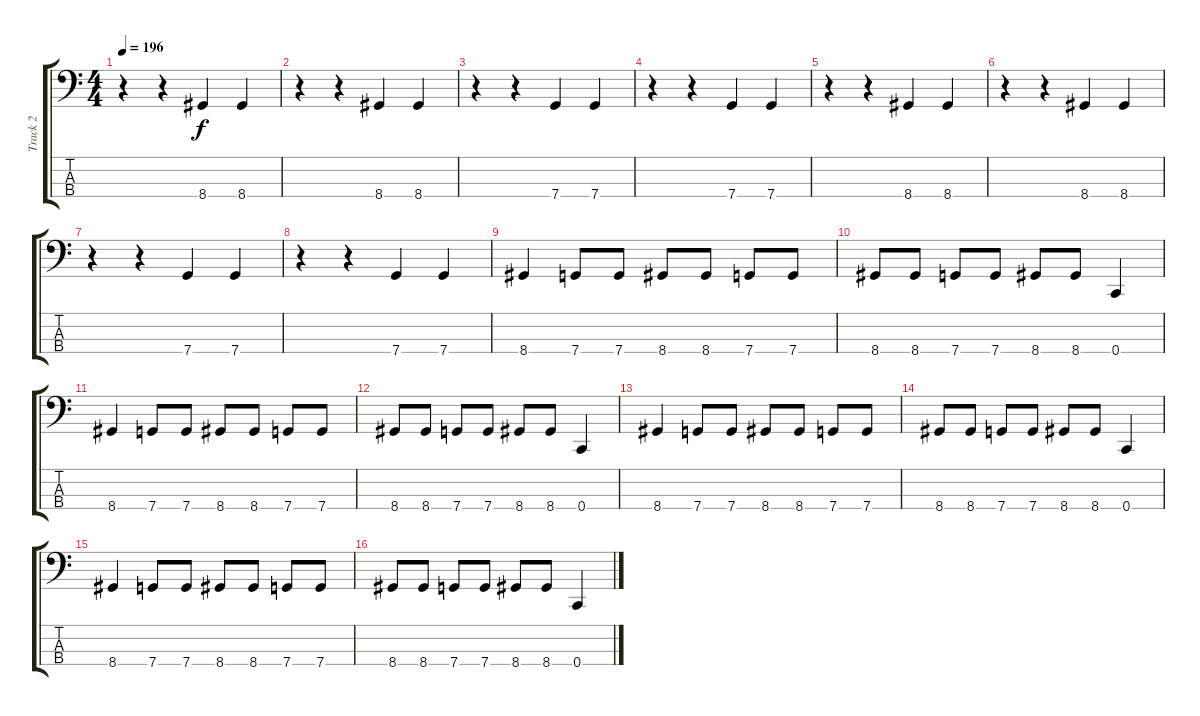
\track ("Track 2" "Track 2") {instrument electricbassfinger}
\staff {score tabs}
\tuning (F2 C2 G1 C1) {hide}
\ts (4 4)
\tempo 196
\clef f4
\ks c
r.4{dy f} r.4 8.4.4 8.4.4 |
r.4 r.4 8.4.4 8.4.4 |
r.4 r.4 7.4.4 7.4.4 |
r.4 r.4 7.4.4 7.4.4 |
r.4 r.4 8.4.4 8.4.4 |
r.4 r.4 8.4.4 8.4.4 |
r.4 r.4 7.4.4 7.4.4 |
r.4 r.4 7.4.4 7.4.4 |
8.4.4 7.4.8 7.4.8 8.4.8 8.4.8 7.4.8 7.4.8 |
8.4.8 8.4.8 7.4.8 7.4.8 8.4.8 8.4.8 0.4.4 |
8.4.4 7.4.8 7.4.8 8.4.8 8.4.8 7.4.8 7.4.8 |
8.4.8 8.4.8 7.4.8 7.4.8 8.4.8 8.4.8 0.4.4 |
8.4.4 7.4.8 7.4.8 8.4.8 8.4.8 7.4.8 7.4.8 |
8.4.8 8.4.8 7.4.8 7.4.8 8.4.8 8.4.8 0.4.4 |
8.4.4 7.4.8 7.4.8 8.4.8 8.4.8 7.4.8 7.4.8 |
8.4.8 8.4.8 7.4.8 7.4.8 8.4.8 8.4.8 0.4.4
